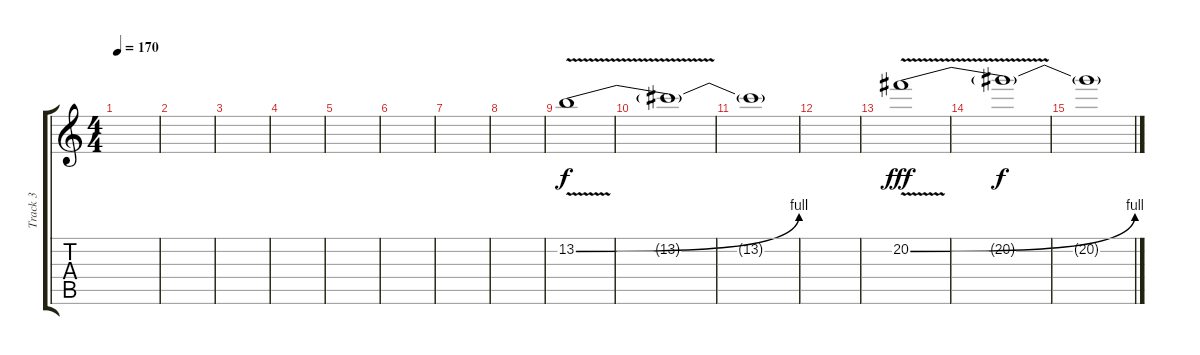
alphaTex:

\track ("Track 3" "Track 3") {instrument distortionguitar}
\staff {score tabs}
\tuning (Eb4 Bb3 Gb3 Db3 Ab2 Db2) {hide}
\ts (4 4)
\tempo 170
\clef g2
\ks c
|
|
|
|
|
|
|
|
13.2{be (bend 0 0 60 4) v}.1 |
13.2{t}.1{dy f} |
13.2{t}.1 |
|
20.2{be (bend 0 0 60 4) v}.1{dy fff} |
20.2{t}.1{dy f} |
20.2{t}.1
